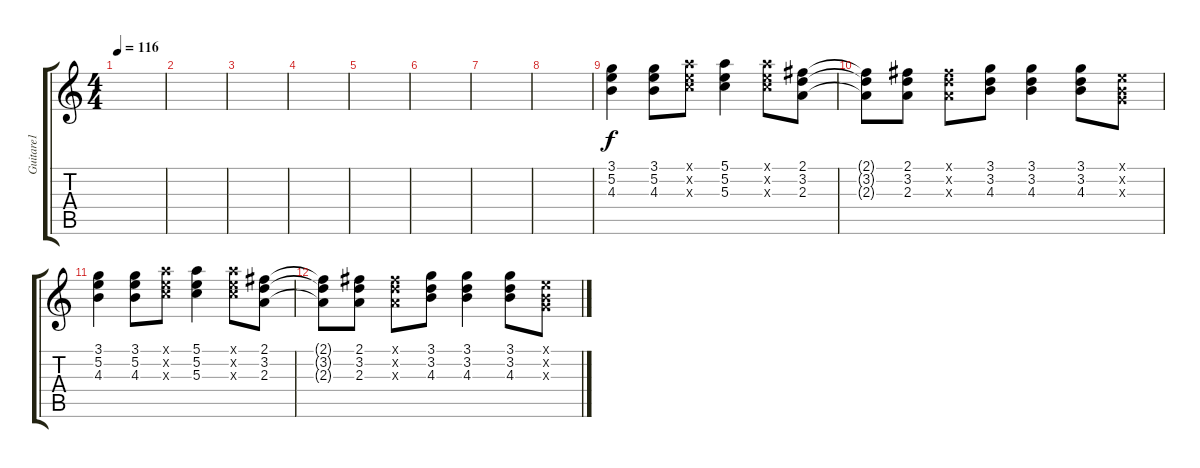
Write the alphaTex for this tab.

\track ("Guitare1" "Guitare1") {instrument electricguitarclean}
\staff {score tabs}
\tuning (E4 B3 G3 D3 A2 E2) {hide}
\ts (4 4)
\tempo 116
\clef g2
\ks c
|
|
|
|
|
|
|
|
(3.1 5.2 4.3).4 (3.1 5.2 4.3).8 (5.1{x} 5.2{x} 5.3{x}).8 (5.1 5.2 5.3).4 (5.1{x} 5.2{x} 5.3{x}).8 (2.1 3.2 2.3).8 |
(2.1{t} 3.2{t} 2.3{t}).8 (2.1 3.2 2.3).8 (2.1{x} 3.2{x} 2.3{x}).8 (3.1 3.2 4.3).8 (3.1 3.2 4.3).4 (3.1 3.2 4.3).8 (0.1{x} 0.2{x} 0.3{x}).8 |
(3.1 5.2 4.3).4 (3.1 5.2 4.3).8 (5.1{x} 5.2{x} 5.3{x}).8 (5.1 5.2 5.3).4 (5.1{x} 5.2{x} 5.3{x}).8 (2.1 3.2 2.3).8 |
(2.1{t} 3.2{t} 2.3{t}).8 (2.1 3.2 2.3).8 (2.1{x} 3.2{x} 2.3{x}).8 (3.1 3.2 4.3).8 (3.1 3.2 4.3).4 (3.1 3.2 4.3).8 (0.1{x} 0.2{x} 0.3{x}).8
